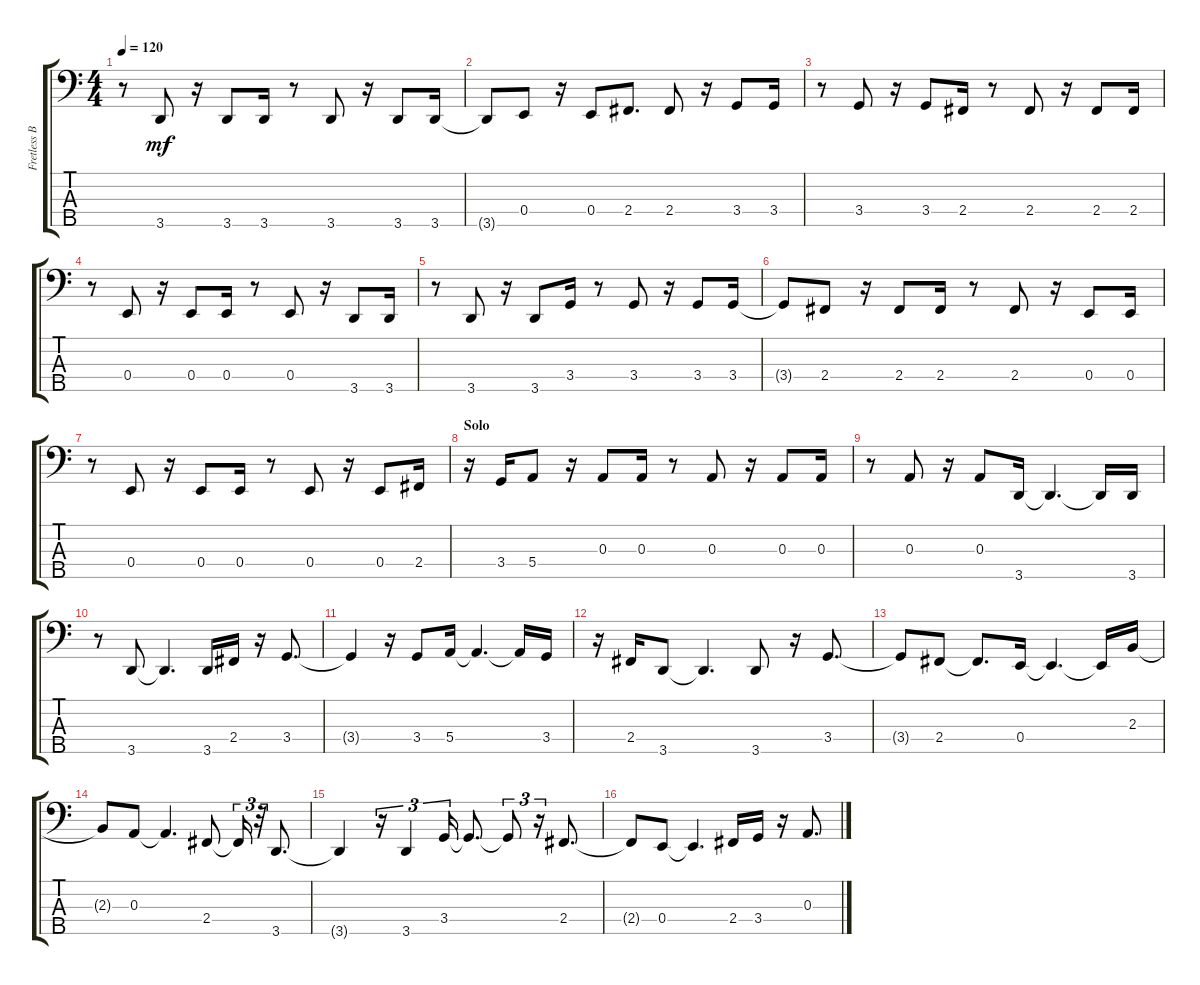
\track ("Fretless Bass" "Fretless B") {instrument fretlessbass}
\staff {score tabs}
\tuning (G2 D2 A1 E1 B0) {hide}
\ts (4 4)
\tempo 120
\clef f4
\ks aminor
r.8{dy mf} 3.5.8 r.16 3.5.8 3.5.16 r.8 3.5.8 r.16 3.5.8 3.5.16 |
3.5{t}.8 0.4.8 r.16 0.4.8 2.4.8{d} 2.4.8 r.16 3.4.8 3.4.16 |
r.8 3.4.8 r.16 3.4.8 2.4.16 r.8 2.4.8 r.16 2.4.8 2.4.16 |
r.8 0.4.8 r.16 0.4.8 0.4.16 r.8 0.4.8 r.16 3.5.8 3.5.16 |
r.8 3.5.8 r.16 3.5.8 3.4.16 r.8 3.4.8 r.16 3.4.8 3.4.16 |
3.4{t}.8 2.4.8 r.16 2.4.8 2.4.16 r.8 2.4.8 r.16 0.4.8 0.4.16 |
r.8 0.4.8 r.16 0.4.8 0.4.16 r.8 0.4.8 r.16 0.4.8 2.4.16 |
\section ("" "Solo")
r.16 3.4.16 5.4.8 r.16 0.3.8 0.3.16 r.8 0.3.8 r.16 0.3.8 0.3.16 |
r.8 0.3.8 r.16 0.3.8 3.5.16 3.5{t}.4{d} 3.5{t}.16 3.5.16 |
r.8 3.5.8 3.5{t}.4{d} 3.5.16 2.4.16 r.16 3.4.8{d} |
3.4{t}.4 r.16 3.4.8 5.4.16 5.4{t}.4{d} 5.4{t}.16 3.4.16 |
r.16 2.4.16 3.5.8 3.5{t}.4{d} 3.5.8 r.16 3.4.8{d} |
3.4{t}.8 2.4.8 2.4{t}.8{d} 0.4.16 0.4{t}.4{d} 0.4{t}.16 2.3.16 |
2.3{t}.8 0.3.8 0.3{t}.4{d} 2.4.8 2.4{t}.16{tu (3 2)} r.32{tu (3 2)} 3.5.8{d} |
3.5{t}.4 r.16{tu (3 2)} 3.5.4{tu (3 2)} 3.4.16{tu (3 2)} 3.4{t}.8{d} 3.4{t}.8{tu (3 2)} r.16{tu (3 2)} 2.4.8{d} |
2.4{t}.8 0.4.8 0.4{t}.4{d} 2.4.16 3.4.16 r.16 0.3.8{d}
